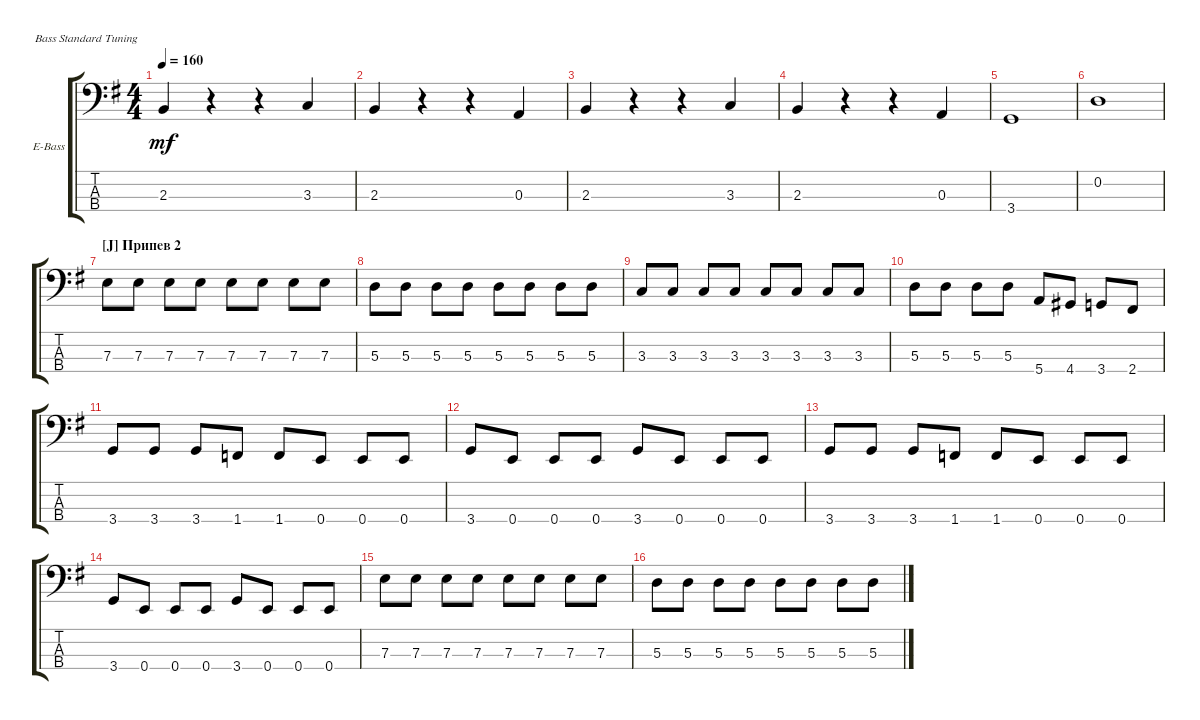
\defaultSystemsLayout 4
\bracketExtendMode groupsimilarinstruments
\firstSystemTrackNameOrientation horizontal
\otherSystemsTrackNameOrientation horizontal
\track ("Electric Bass" "E-Bass") {instrument electricbassfinger}
\staff {score tabs}
\tuning (G2 D2 A1 E1)
\ts (4 4)
\tempo 160
\clef f4
\ks eminor
2.3.4{dy mf} r.4 r.4 3.3.4 |
2.3.4 r.4 r.4 0.3.4 |
2.3.4 r.4 r.4 3.3.4 |
2.3.4 r.4 r.4 0.3.4 |
3.4.1 |
0.2.1 |
\section ("J" "Припев 2")
7.3.8 7.3.8 7.3.8 7.3.8 7.3.8 7.3.8 7.3.8 7.3.8 |
5.3.8 5.3.8 5.3.8 5.3.8 5.3.8 5.3.8 5.3.8 5.3.8 |
3.3.8 3.3.8 3.3.8 3.3.8 3.3.8 3.3.8 3.3.8 3.3.8 |
5.3.8 5.3.8 5.3.8 5.3.8 5.4.8 4.4.8 3.4.8 2.4.8 |
3.4.8 3.4.8 3.4.8 1.4.8 1.4.8 0.4.8 0.4.8 0.4.8 |
3.4.8 0.4.8 0.4.8 0.4.8 3.4.8 0.4.8 0.4.8 0.4.8 |
3.4.8 3.4.8 3.4.8 1.4.8 1.4.8 0.4.8 0.4.8 0.4.8 |
3.4.8 0.4.8 0.4.8 0.4.8 3.4.8 0.4.8 0.4.8 0.4.8 |
7.3.8 7.3.8 7.3.8 7.3.8 7.3.8 7.3.8 7.3.8 7.3.8 |
5.3.8 5.3.8 5.3.8 5.3.8 5.3.8 5.3.8 5.3.8 5.3.8
